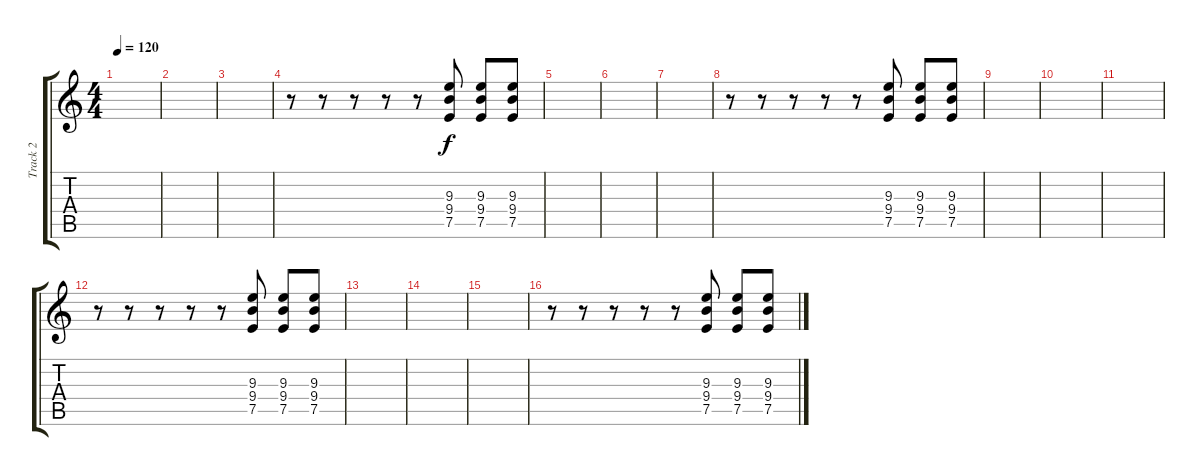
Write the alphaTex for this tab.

\track ("Track 2" "Track 2") {instrument distortionguitar}
\staff {score tabs}
\tuning (E4 B3 G3 D3 A2 E2) {hide}
\ts (4 4)
\tempo 120
\clef g2
\ks c
|
|
|
r.8 r.8 r.8 r.8 r.8 (9.3 9.4 7.5).8 (9.3 9.4 7.5).8 (9.3 9.4 7.5).8 |
|
|
|
r.8 r.8 r.8 r.8 r.8 (9.3 9.4 7.5).8 (9.3 9.4 7.5).8 (9.3 9.4 7.5).8 |
|
|
|
r.8 r.8 r.8 r.8 r.8 (9.3 9.4 7.5).8 (9.3 9.4 7.5).8 (9.3 9.4 7.5).8 |
|
|
|
r.8 r.8 r.8 r.8 r.8 (9.3 9.4 7.5).8 (9.3 9.4 7.5).8 (9.3 9.4 7.5).8
